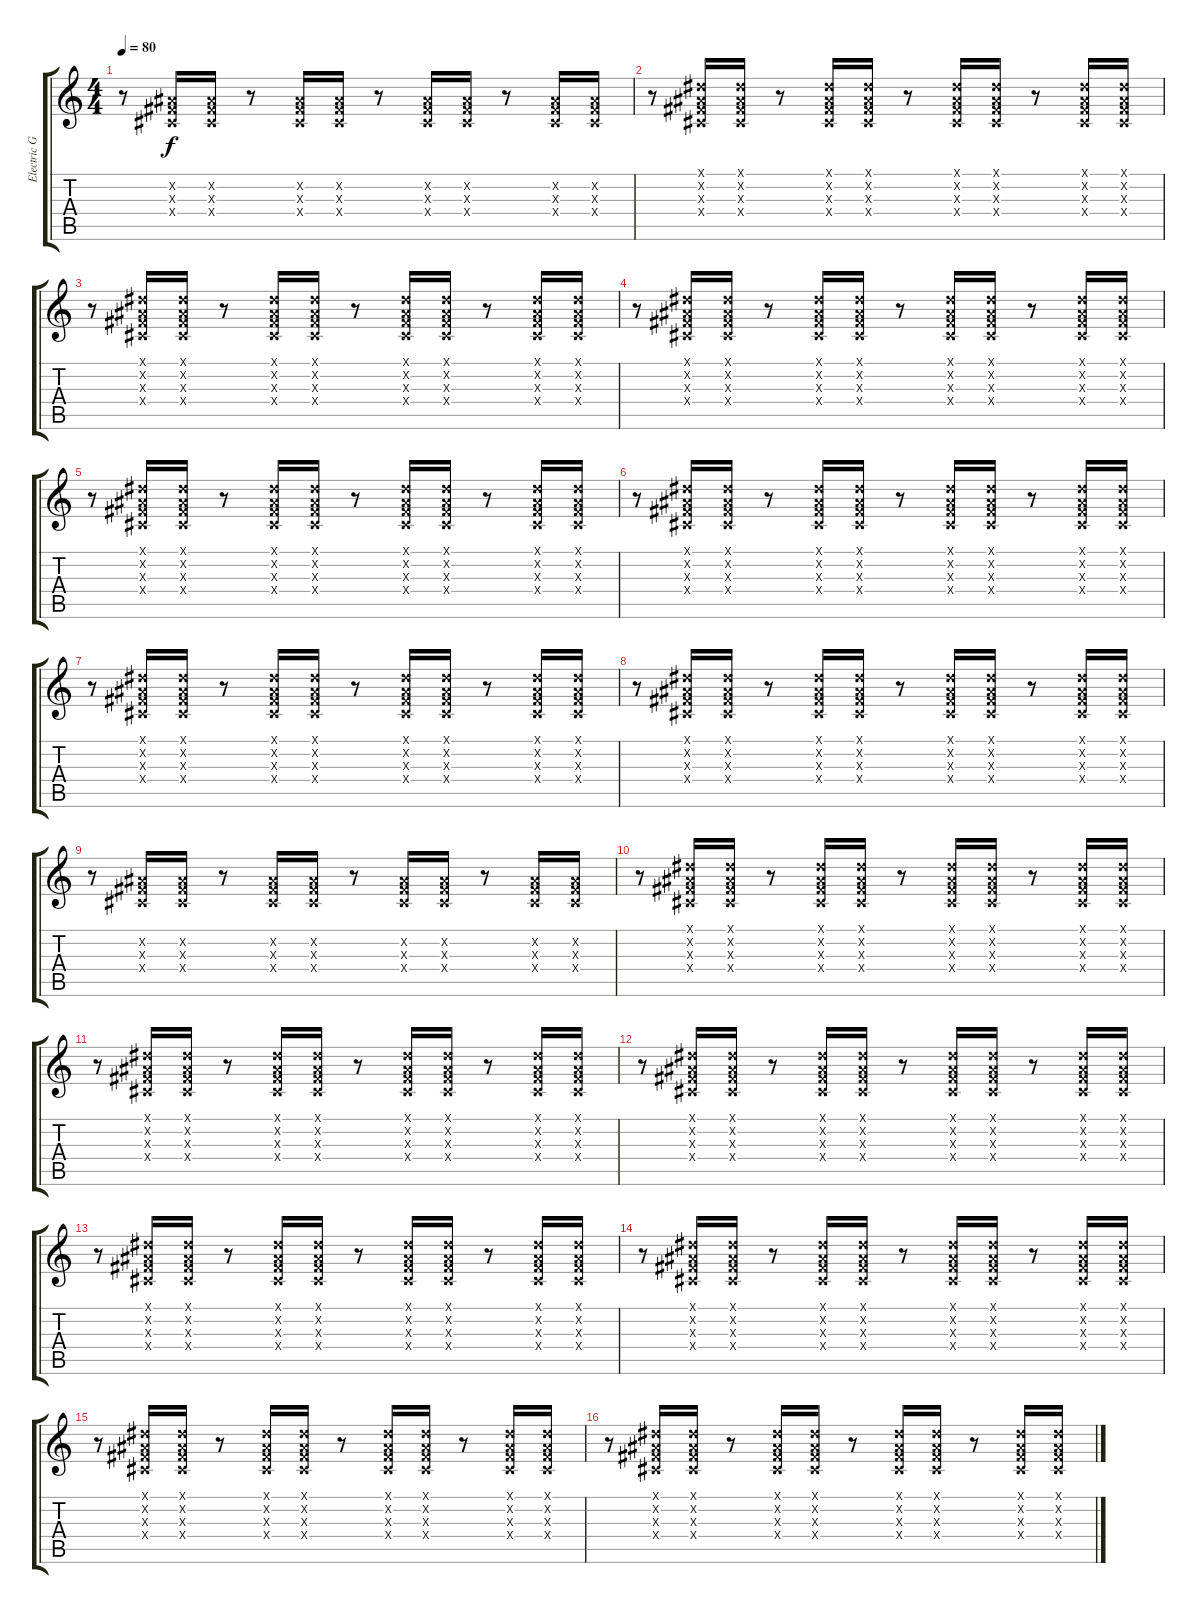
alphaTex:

\track ("Electric Guitar" "Electric G") {instrument electricguitarclean}
\staff {score tabs}
\tuning (E4 B3 G3 D3 A2 E2) {hide}
\ts (4 4)
\tempo 80
\clef g2
\ks c
r.8{dy f} (-1.2{x} -1.3{x} -1.4{x}).16 (-1.2{x} -1.3{x} -1.4{x}).16 r.8 (-1.2{x} -1.3{x} -1.4{x}).16 (-1.2{x} -1.3{x} -1.4{x}).16 r.8 (-1.2{x} -1.3{x} -1.4{x}).16 (-1.2{x} -1.3{x} -1.4{x}).16 r.8 (-1.2{x} -1.3{x} -1.4{x}).16 (-1.2{x} -1.3{x} -1.4{x}).16 |
r.8 (-1.1{x} -1.2{x} -1.3{x} -1.4{x}).16 (-1.1{x} -1.2{x} -1.3{x} -1.4{x}).16 r.8 (-1.1{x} -1.2{x} -1.3{x} -1.4{x}).16 (-1.1{x} -1.2{x} -1.3{x} -1.4{x}).16 r.8 (-1.1{x} -1.2{x} -1.3{x} -1.4{x}).16 (-1.1{x} -1.2{x} -1.3{x} -1.4{x}).16 r.8 (-1.1{x} -1.2{x} -1.3{x} -1.4{x}).16 (-1.1{x} -1.2{x} -1.3{x} -1.4{x}).16 |
r.8 (-1.1{x} -1.2{x} -1.3{x} -1.4{x}).16 (-1.1{x} -1.2{x} -1.3{x} -1.4{x}).16 r.8 (-1.1{x} -1.2{x} -1.3{x} -1.4{x}).16 (-1.1{x} -1.2{x} -1.3{x} -1.4{x}).16 r.8 (-1.1{x} -1.2{x} -1.3{x} -1.4{x}).16 (-1.1{x} -1.2{x} -1.3{x} -1.4{x}).16 r.8 (-1.1{x} -1.2{x} -1.3{x} -1.4{x}).16 (-1.1{x} -1.2{x} -1.3{x} -1.4{x}).16 |
r.8 (-1.1{x} -1.2{x} -1.3{x} -1.4{x}).16 (-1.1{x} -1.2{x} -1.3{x} -1.4{x}).16 r.8 (-1.1{x} -1.2{x} -1.3{x} -1.4{x}).16 (-1.1{x} -1.2{x} -1.3{x} -1.4{x}).16 r.8 (-1.1{x} -1.2{x} -1.3{x} -1.4{x}).16 (-1.1{x} -1.2{x} -1.3{x} -1.4{x}).16 r.8 (-1.1{x} -1.2{x} -1.3{x} -1.4{x}).16 (-1.1{x} -1.2{x} -1.3{x} -1.4{x}).16 |
r.8 (-1.1{x} -1.2{x} -1.3{x} -1.4{x}).16 (-1.1{x} -1.2{x} -1.3{x} -1.4{x}).16 r.8 (-1.1{x} -1.2{x} -1.3{x} -1.4{x}).16 (-1.1{x} -1.2{x} -1.3{x} -1.4{x}).16 r.8 (-1.1{x} -1.2{x} -1.3{x} -1.4{x}).16 (-1.1{x} -1.2{x} -1.3{x} -1.4{x}).16 r.8 (-1.1{x} -1.2{x} -1.3{x} -1.4{x}).16 (-1.1{x} -1.2{x} -1.3{x} -1.4{x}).16 |
r.8 (-1.1{x} -1.2{x} -1.3{x} -1.4{x}).16 (-1.1{x} -1.2{x} -1.3{x} -1.4{x}).16 r.8 (-1.1{x} -1.2{x} -1.3{x} -1.4{x}).16 (-1.1{x} -1.2{x} -1.3{x} -1.4{x}).16 r.8 (-1.1{x} -1.2{x} -1.3{x} -1.4{x}).16 (-1.1{x} -1.2{x} -1.3{x} -1.4{x}).16 r.8 (-1.1{x} -1.2{x} -1.3{x} -1.4{x}).16 (-1.1{x} -1.2{x} -1.3{x} -1.4{x}).16 |
r.8 (-1.1{x} -1.2{x} -1.3{x} -1.4{x}).16 (-1.1{x} -1.2{x} -1.3{x} -1.4{x}).16 r.8 (-1.1{x} -1.2{x} -1.3{x} -1.4{x}).16 (-1.1{x} -1.2{x} -1.3{x} -1.4{x}).16 r.8 (-1.1{x} -1.2{x} -1.3{x} -1.4{x}).16 (-1.1{x} -1.2{x} -1.3{x} -1.4{x}).16 r.8 (-1.1{x} -1.2{x} -1.3{x} -1.4{x}).16 (-1.1{x} -1.2{x} -1.3{x} -1.4{x}).16 |
r.8 (-1.1{x} -1.2{x} -1.3{x} -1.4{x}).16 (-1.1{x} -1.2{x} -1.3{x} -1.4{x}).16 r.8 (-1.1{x} -1.2{x} -1.3{x} -1.4{x}).16 (-1.1{x} -1.2{x} -1.3{x} -1.4{x}).16 r.8 (-1.1{x} -1.2{x} -1.3{x} -1.4{x}).16 (-1.1{x} -1.2{x} -1.3{x} -1.4{x}).16 r.8 (-1.1{x} -1.2{x} -1.3{x} -1.4{x}).16 (-1.1{x} -1.2{x} -1.3{x} -1.4{x}).16 |
r.8 (-1.2{x} -1.3{x} -1.4{x}).16 (-1.2{x} -1.3{x} -1.4{x}).16 r.8 (-1.2{x} -1.3{x} -1.4{x}).16 (-1.2{x} -1.3{x} -1.4{x}).16 r.8 (-1.2{x} -1.3{x} -1.4{x}).16 (-1.2{x} -1.3{x} -1.4{x}).16 r.8 (-1.2{x} -1.3{x} -1.4{x}).16 (-1.2{x} -1.3{x} -1.4{x}).16 |
r.8 (-1.1{x} -1.2{x} -1.3{x} -1.4{x}).16 (-1.1{x} -1.2{x} -1.3{x} -1.4{x}).16 r.8 (-1.1{x} -1.2{x} -1.3{x} -1.4{x}).16 (-1.1{x} -1.2{x} -1.3{x} -1.4{x}).16 r.8 (-1.1{x} -1.2{x} -1.3{x} -1.4{x}).16 (-1.1{x} -1.2{x} -1.3{x} -1.4{x}).16 r.8 (-1.1{x} -1.2{x} -1.3{x} -1.4{x}).16 (-1.1{x} -1.2{x} -1.3{x} -1.4{x}).16 |
r.8 (-1.1{x} -1.2{x} -1.3{x} -1.4{x}).16 (-1.1{x} -1.2{x} -1.3{x} -1.4{x}).16 r.8 (-1.1{x} -1.2{x} -1.3{x} -1.4{x}).16 (-1.1{x} -1.2{x} -1.3{x} -1.4{x}).16 r.8 (-1.1{x} -1.2{x} -1.3{x} -1.4{x}).16 (-1.1{x} -1.2{x} -1.3{x} -1.4{x}).16 r.8 (-1.1{x} -1.2{x} -1.3{x} -1.4{x}).16 (-1.1{x} -1.2{x} -1.3{x} -1.4{x}).16 |
r.8 (-1.1{x} -1.2{x} -1.3{x} -1.4{x}).16 (-1.1{x} -1.2{x} -1.3{x} -1.4{x}).16 r.8 (-1.1{x} -1.2{x} -1.3{x} -1.4{x}).16 (-1.1{x} -1.2{x} -1.3{x} -1.4{x}).16 r.8 (-1.1{x} -1.2{x} -1.3{x} -1.4{x}).16 (-1.1{x} -1.2{x} -1.3{x} -1.4{x}).16 r.8 (-1.1{x} -1.2{x} -1.3{x} -1.4{x}).16 (-1.1{x} -1.2{x} -1.3{x} -1.4{x}).16 |
r.8 (-1.1{x} -1.2{x} -1.3{x} -1.4{x}).16 (-1.1{x} -1.2{x} -1.3{x} -1.4{x}).16 r.8 (-1.1{x} -1.2{x} -1.3{x} -1.4{x}).16 (-1.1{x} -1.2{x} -1.3{x} -1.4{x}).16 r.8 (-1.1{x} -1.2{x} -1.3{x} -1.4{x}).16 (-1.1{x} -1.2{x} -1.3{x} -1.4{x}).16 r.8 (-1.1{x} -1.2{x} -1.3{x} -1.4{x}).16 (-1.1{x} -1.2{x} -1.3{x} -1.4{x}).16 |
r.8 (-1.1{x} -1.2{x} -1.3{x} -1.4{x}).16 (-1.1{x} -1.2{x} -1.3{x} -1.4{x}).16 r.8 (-1.1{x} -1.2{x} -1.3{x} -1.4{x}).16 (-1.1{x} -1.2{x} -1.3{x} -1.4{x}).16 r.8 (-1.1{x} -1.2{x} -1.3{x} -1.4{x}).16 (-1.1{x} -1.2{x} -1.3{x} -1.4{x}).16 r.8 (-1.1{x} -1.2{x} -1.3{x} -1.4{x}).16 (-1.1{x} -1.2{x} -1.3{x} -1.4{x}).16 |
r.8 (-1.1{x} -1.2{x} -1.3{x} -1.4{x}).16 (-1.1{x} -1.2{x} -1.3{x} -1.4{x}).16 r.8 (-1.1{x} -1.2{x} -1.3{x} -1.4{x}).16 (-1.1{x} -1.2{x} -1.3{x} -1.4{x}).16 r.8 (-1.1{x} -1.2{x} -1.3{x} -1.4{x}).16 (-1.1{x} -1.2{x} -1.3{x} -1.4{x}).16 r.8 (-1.1{x} -1.2{x} -1.3{x} -1.4{x}).16 (-1.1{x} -1.2{x} -1.3{x} -1.4{x}).16 |
r.8 (-1.1{x} -1.2{x} -1.3{x} -1.4{x}).16 (-1.1{x} -1.2{x} -1.3{x} -1.4{x}).16 r.8 (-1.1{x} -1.2{x} -1.3{x} -1.4{x}).16 (-1.1{x} -1.2{x} -1.3{x} -1.4{x}).16 r.8 (-1.1{x} -1.2{x} -1.3{x} -1.4{x}).16 (-1.1{x} -1.2{x} -1.3{x} -1.4{x}).16 r.8 (-1.1{x} -1.2{x} -1.3{x} -1.4{x}).16 (-1.1{x} -1.2{x} -1.3{x} -1.4{x}).16
